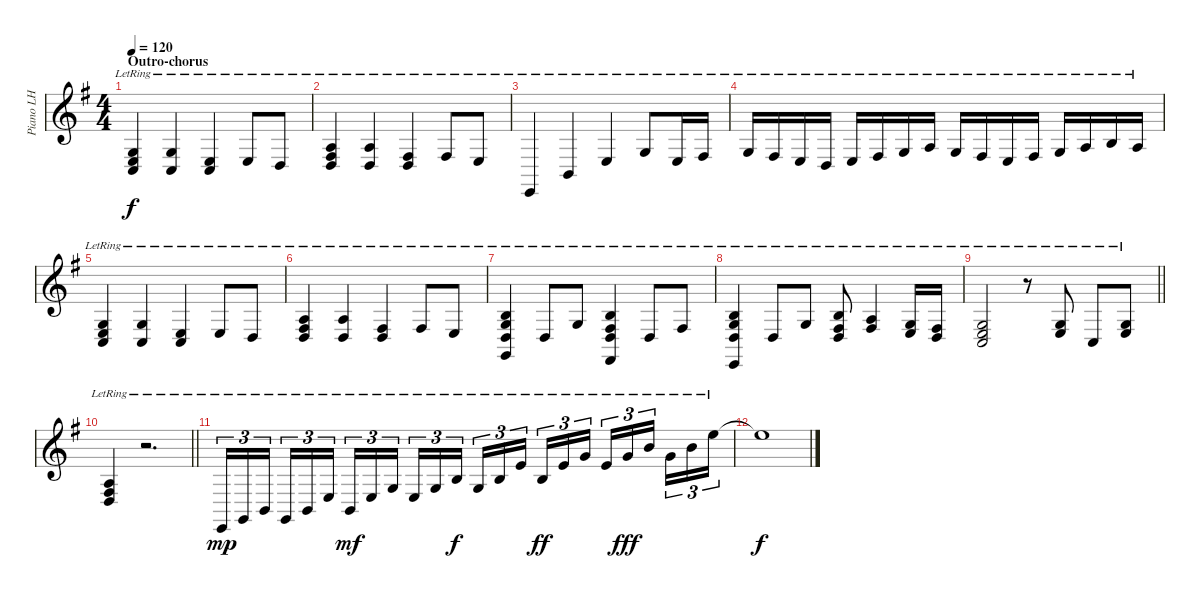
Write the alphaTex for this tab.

\track ("Piano LH" "Piano LH") {instrument brightacousticpiano}
\staff {score}
\tuning (E4 B3 G3 D3 A2 E2) {hide}
\ts (4 4)
\section ("" "Outro-chorus")
\tempo 120
\clef g2
\ks g
(0.3{lr} 7.5{lr} 8.6{lr}).4{dy f} (0.3{lr} 8.6{lr}).4 (7.5{lr} 8.6{lr}).4 7.5{lr}.8 0.4{lr}.8 |
(2.3{lr} 4.4{lr} 5.5{lr}).4 (2.3{lr} 0.4{lr}).4 (4.4{lr} 5.5{lr}).4 4.4{lr}.8 2.4{lr}.8 |
0.6{lr}.4 2.5{lr}.4 2.4{lr}.4 0.3{lr}.8 2.4{lr}.16 4.4{lr}.16 |
0.3{lr}.16 4.4{lr}.16 2.4{lr}.16 0.4{lr}.16 2.4{lr}.16 4.4{lr}.16 0.3{lr}.16 2.3{lr}.16 0.3{lr}.16 4.4{lr}.16 2.4{lr}.16 4.4{lr}.16 0.3{lr}.16 2.3{lr}.16 0.2{lr}.16 2.3{lr}.16 |
(0.3{lr} 2.4{lr} 3.5{lr}).4 (0.3{lr} 3.5{lr}).4 (2.4{lr} 3.5{lr}).4 2.4{lr}.8 0.4{lr}.8 |
(2.3{lr} 4.4{lr} 5.5{lr}).4 (2.3{lr} 0.4{lr}).4 (4.4{lr} 5.5{lr}).4 4.4{lr}.8 2.4{lr}.8 |
(0.2{lr} 0.3{lr} 0.4{lr} 3.6{lr}).4 0.4{lr}.8 0.3{lr}.8 (0.2{lr} 4.4{lr} 5.5{lr} 2.6{lr}).4 0.4{lr}.8 4.4{lr}.8 |
(0.2{lr} 0.3{lr} 0.4{lr} 0.6{lr}).4 0.4{lr}.8 0.3{lr}.8 (0.2{lr} 4.4{lr} 5.5{lr}).8 (2.3{lr} 4.4{lr}).4 (0.3{lr} 2.4{lr}).16 (4.4{lr} 5.5{lr}).16 |
\barLineRight lightlight
(0.3{lr} 2.4{lr} 3.5{lr}).2 r.8 (0.3{lr} 2.4{lr}).8 3.5{lr}.8 (0.3{lr} 2.4{lr}).8 |
\barLineRight lightlight
(2.3{lr} 4.4{lr} 5.5{lr}).4 r.2{d} |
0.6{lr}.16{tu (3 2) dy mp} 3.6{lr}.16{tu (3 2)} 2.5{lr}.16{tu (3 2) beam splitsecondary} 3.6{lr}.16{tu (3 2)} 2.5{lr}.16{tu (3 2)} 2.4{lr}.16{tu (3 2)} 2.5{lr}.16{tu (3 2) dy mf} 2.4{lr}.16{tu (3 2)} 0.3{lr}.16{tu (3 2) beam splitsecondary} 2.4{lr}.16{tu (3 2)} 0.3{lr}.16{tu (3 2)} 0.2{lr}.16{tu (3 2) dy f} 0.3{lr}.16{tu (3 2)} 0.2{lr}.16{tu (3 2)} 0.1{lr}.16{tu (3 2) beam splitsecondary} 0.2{lr}.16{tu (3 2) dy ff} 0.1{lr}.16{tu (3 2)} 3.1{lr}.16{tu (3 2)} 0.1{lr}.16{tu (3 2)} 3.1{lr}.16{tu (3 2) dy fff} 7.1{lr}.16{tu (3 2) beam splitsecondary} 3.1{lr}.16{tu (3 2)} 7.1{lr}.16{tu (3 2)} 12.1{lr}.16{tu (3 2)} |
12.1{t}.1{dy f}
